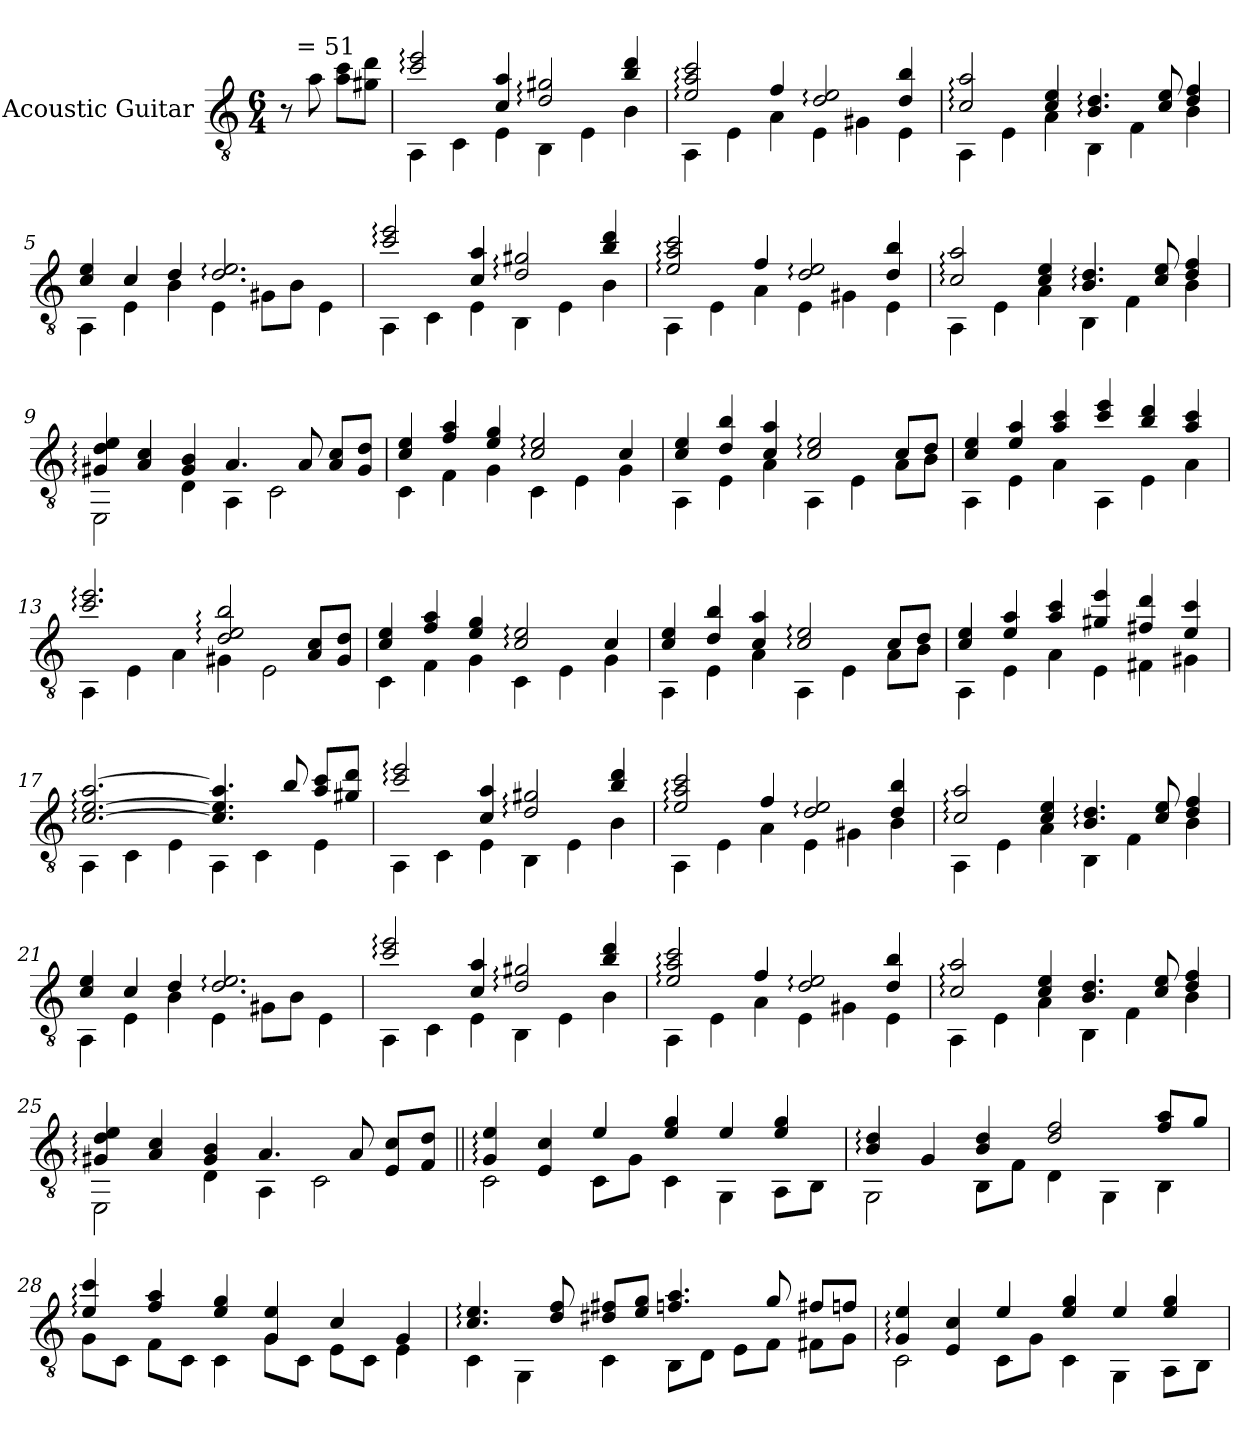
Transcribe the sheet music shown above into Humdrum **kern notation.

**kern
*part1
*staff1
*I"Acoustic Guitar
*I'Ac Gtr
*clefGv2
*k[]
*C:
*M6/4
=1
!LO:TX:a:t=  = 51
8r
8a\
8a\ 8cc\L
8g#X\ 8dd\J
=2
*^
2cc/: 2ee/:	4AA\
.	4C\
4c/ 4a/	4E\
2d/: 2g#X/:	4BB\
.	4E\
4b/ 4dd/	4B\
!!LO:LB:g=z	!!
=3	=3
2e/: 2a/: 2cc/:	4AA\
.	4E\
4f/	4A\
2d/: 2e/:	4E\
.	4G#X\
4d/ 4b/	4E\
=4	=4
2c/: 2a/:	4AA\
.	4E\
4c/ 4e/	4A\
4.B/: 4.d/:	4BB\
.	4F\
8c/ 8e/	.
4d/ 4f/	4B\
!!LO:LB:g=z	!!
=5	=5
4c/ 4e/	4AA\
4c/	4E\
4d/	4B\
2.d/: 2.e/:	4E\
.	8G#X\L
.	8B\J
.	4E\
=6	=6
2cc/: 2ee/:	4AA\
.	4C\
4c/ 4a/	4E\
2d/: 2g#X/:	4BB\
.	4E\
4b/ 4dd/	4B\
!!LO:LB:g=z	!!
=7	=7
2e/: 2a/: 2cc/:	4AA\
.	4E\
4f/	4A\
2d/: 2e/:	4E\
.	4G#X\
4d/ 4b/	4E\
=8	=8
2c/: 2a/:	4AA\
.	4E\
4c/ 4e/	4A\
4.B/: 4.d/:	4BB\
.	4F\
8c/ 8e/	.
4d/ 4f/	4B\
!!LO:LB:g=z	!!
=9	=9
4G#X/: 4d/: 4e/:	2EE\
4A/ 4c/	.
4G#/ 4B/	4D\
4.A/	4AA\
.	2C\
8A/	.
8A/ 8c/L	.
8G#/ 8d/J	.
=10	=10
4c/ 4e/	4C\
4f/ 4a/	4F\
4e/ 4g/	4G\
2c/: 2e/:	4C\
.	4E\
4c/	4G\
!!LO:LB:g=z	!!
=11	=11
4c/ 4e/	4AA\
4d/ 4b/	4E\
4c/ 4a/	4A\
2c/: 2e/:	4AA\
.	4E\
8c/L	8A\L
8d/J	8B\J
=12	=12
4c/ 4e/	4AA\
4e/ 4a/	4E\
4a/ 4cc/	4A\
4cc/ 4ee/	4AA\
4b/ 4dd/	4E\
4a/ 4cc/	4A\
!!LO:PB:g=z	!!
=13	=13
2.cc/: 2.ee/:	4AA\
.	4E\
.	4A\
2d/: 2e/: 2b/:	4G#X\
.	2E\
8A/ 8c/L	.
8G#/ 8d/J	.
=14	=14
4c/ 4e/	4C\
4f/ 4a/	4F\
4e/ 4g/	4G\
2c/: 2e/:	4C\
.	4E\
4c/	4G\
!!LO:LB:g=z	!!
=15	=15
4c/ 4e/	4AA\
4d/ 4b/	4E\
4c/ 4a/	4A\
2c/: 2e/:	4AA\
.	4E\
8c/L	8A\L
8d/J	8B\J
=16	=16
4c/ 4e/	4AA\
4e/ 4a/	4E\
4a/ 4cc/	4A\
4g#X/ 4ee/	4E\
4f#X/ 4dd/	4F#X\
4e/ 4cc/	4G#X\
!!LO:LB:g=z	!!
=17	=17
[2.c/: [2.e/: [2.a/:	4AA\
.	4C\
.	4E\
4.c/] 4.e/] 4.a/]	4AA\
.	4C\
8b/	.
8a/ 8cc/L	4E\
8g#X/ 8dd/J	.
=18	=18
2cc/: 2ee/:	4AA\
.	4C\
4c/ 4a/	4E\
2d/: 2g#X/:	4BB\
.	4E\
4b/ 4dd/	4B\
!!LO:LB:g=z	!!
=19	=19
2e/: 2a/: 2cc/:	4AA\
.	4E\
4f/	4A\
2d/: 2e/:	4E\
.	4G#X\
4d/ 4b/	4B\
=20	=20
2c/: 2a/:	4AA\
.	4E\
4c/ 4e/	4A\
4.B/: 4.d/:	4BB\
.	4F\
8c/ 8e/	.
4d/ 4f/	4B\
!!LO:LB:g=z	!!
=21	=21
4c/ 4e/	4AA\
4c/	4E\
4d/	4B\
2.d/: 2.e/:	4E\
.	8G#X\L
.	8B\J
.	4E\
=22	=22
2cc/: 2ee/:	4AA\
.	4C\
4c/ 4a/	4E\
2d/: 2g#X/:	4BB\
.	4E\
4b/ 4dd/	4B\
!!LO:LB:g=z	!!
=23	=23
2e/: 2a/: 2cc/:	4AA\
.	4E\
4f/	4A\
2d/: 2e/:	4E\
.	4G#X\
4d/ 4b/	4E\
=24	=24
2c/: 2a/:	4AA\
.	4E\
4c/ 4e/	4A\
4.B/ 4.d/	4BB\
.	4F\
8c/ 8e/	.
4d/ 4f/	4B\
!!LO:LB:g=z	!!
=25	=25
4G#X/: 4d/: 4e/:	2EE\
4A/ 4c/	.
4G#/ 4B/	4D\
4.A/	4AA\
.	2C\
8A/	.
8E/ 8c/L	.
8F/ 8d/J	.
=26||	=26||
4G/: 4e/:	2C\
4E/ 4c/	.
4e/	8C\L
.	8G\J
4e/ 4g/	4C\
4e/	4GG\
4e/ 4g/	8AA\L
.	8BB\J
!!LO:PB:g=z	!!
=27	=27
4B/: 4d/:	2GG\
4G/	.
4B/ 4d/	8BB\L
.	8F\J
2d/ 2f/	4D\
.	4GG\
8f/ 8a/L	4BB\
8g/J	.
=28	=28
4e/: 4cc/:	8G\L
.	8C\J
4f/ 4a/	8F\L
.	8C\J
4e/ 4g/	4C\
4G/ 4e/	8G\L
.	8C\J
4c/	8E\L
.	8C\J
4G/	4E\
!!LO:LB:g=z	!!
=29	=29
4.c/: 4.e/:	4C\
.	4GG\
8d/ 8f/	.
8d#X/ 8f#X/L	4C\
8e/ 8g/J	.
4.fn/ 4.a/	8BB\L
.	8D\J
.	8E\L
8g/	8F\J
8f#X/L	8F#X\L
8fn/J	8G\J
=30	=30
4G/: 4e/:	2C\
4E/ 4c/	.
4e/	8C\L
.	8G\J
4e/ 4g/	4C\
4e/	4GG\
4e/ 4g/	8AA\L
.	8BB\J
*v	*v
=
*-
